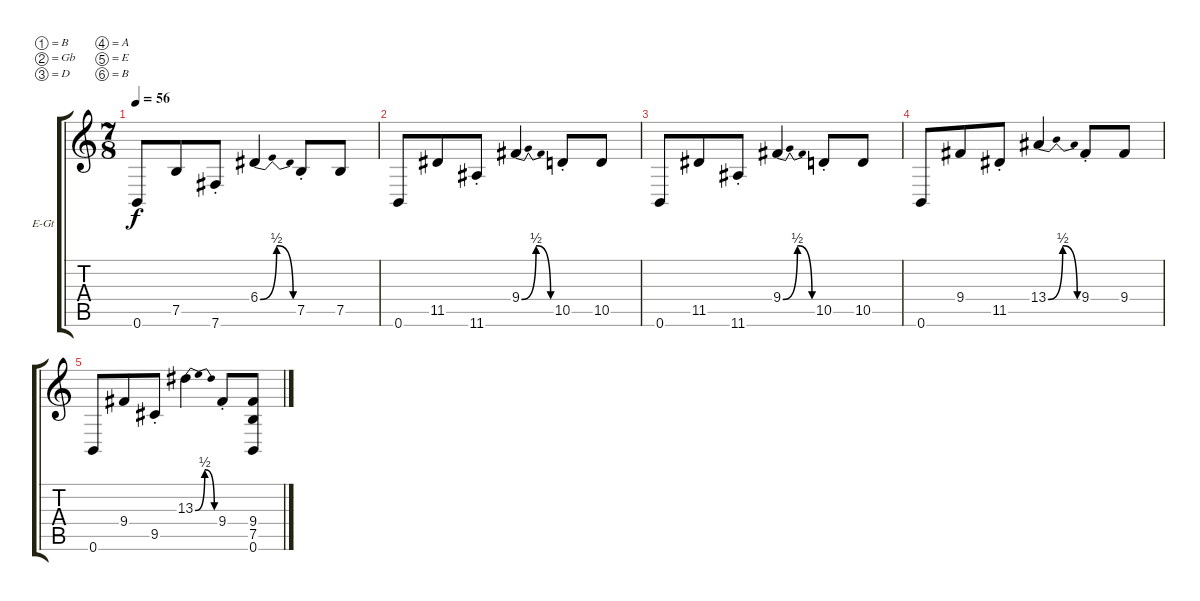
\bracketExtendMode groupsimilarinstruments
\firstSystemTrackNameOrientation horizontal
\otherSystemsTrackNameOrientation horizontal
\track ("Electric Guitar 2" "E-Gt") {instrument distortionguitar}
\staff {score tabs}
\tuning (B3 Gb3 D3 A2 E2 B1)
\ts (7 8)
\tempo 56
\clef g2
\ks c
0.6.8{dy f} 7.5.8 7.6{st}.8 6.4{be (bendrelease 0 0 18 2 27.599999999999998 2 36 0)}.4 7.5{st}.8 7.5.8 |
0.6.8 11.5.8 11.6{st}.8 9.4{be (bendrelease 0 0 18 2 27.599999999999998 2 36 0)}.4 10.5{st}.8 10.5.8 |
0.6.8 11.5.8 11.6{st}.8 9.4{be (bendrelease 0 0 18 2 27.599999999999998 2 36 0)}.4 10.5{st}.8 10.5.8 |
0.6.8 9.4.8 11.5{st}.8 13.4{be (bendrelease 0 0 18 2 27.599999999999998 2 36 0)}.4 9.4{st}.8 9.4.8 |
0.6.8 9.4.8 9.5{st}.8 13.3{be (bendrelease 0 0 22.8 2 22.8 2 51 0)}.4 9.4{st}.8 (7.5 9.4 0.6).8
